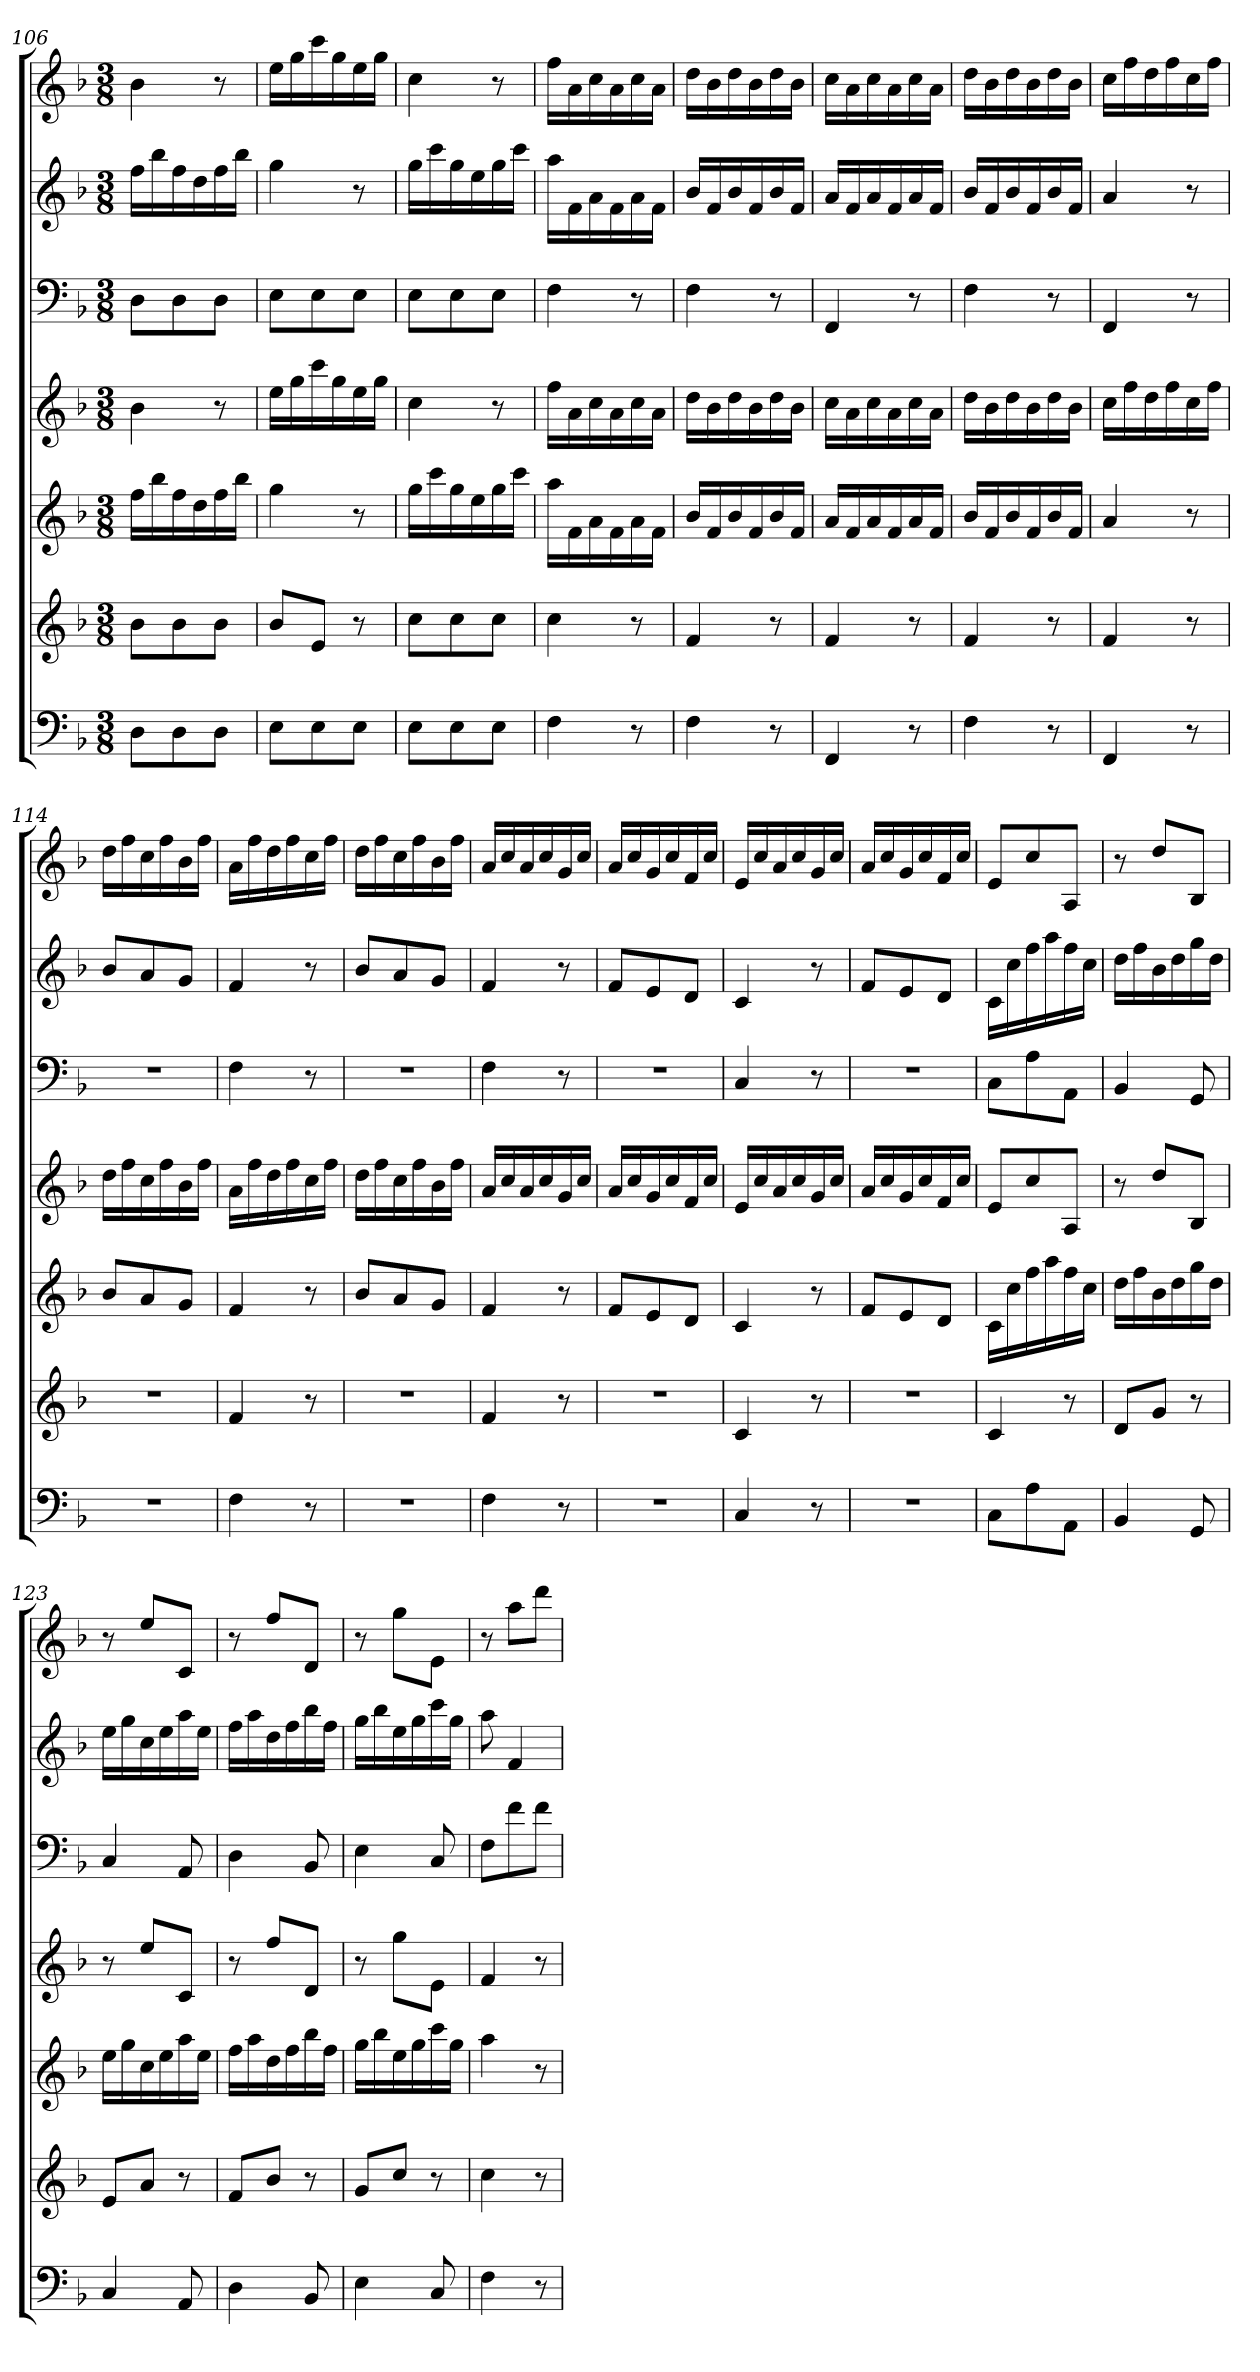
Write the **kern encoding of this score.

**kern	**kern	**kern	**kern	**kern	**kern	**kern
*part7	*part6	*part5	*part4	*part3	*part2	*part1
*staff7	*staff6	*staff5	*staff4	*staff3	*staff2	*staff1
*k[b-]	*k[b-]	*k[b-]	*k[b-]	*k[b-]	*k[b-]	*k[b-]
*F:	*F:	*F:	*F:	*F:	*F:	*F:
*M3/8	*M3/8	*M3/8	*M3/8	*M3/8	*M3/8	*M3/8
=106	=106	=106	=106	=106	=106	=106
8DL	8b-L	16ffLL	4b-	8DL	16ffLL	4b-
.	.	16bb-	.	.	16bb-	.
8D	8b-	16ff	.	8D	16ff	.
.	.	16dd	.	.	16dd	.
8DJ	8b-J	16ff	8r	8DJ	16ff	8r
.	.	16bb-JJ	.	.	16bb-JJ	.
=107	=107	=107	=107	=107	=107	=107
8EL	8b-L	4gg	16eeLL	8EL	4gg	16eeLL
.	.	.	16gg	.	.	16gg
8E	8eJ	.	16ccc	8E	.	16ccc
.	.	.	16gg	.	.	16gg
8EJ	8r	8r	16ee	8EJ	8r	16ee
.	.	.	16ggJJ	.	.	16ggJJ
=108	=108	=108	=108	=108	=108	=108
8EL	8ccL	16ggLL	4cc	8EL	16ggLL	4cc
.	.	16ccc	.	.	16ccc	.
8E	8cc	16gg	.	8E	16gg	.
.	.	16ee	.	.	16ee	.
8EJ	8ccJ	16gg	8r	8EJ	16gg	8r
.	.	16cccJJ	.	.	16cccJJ	.
=109	=109	=109	=109	=109	=109	=109
4F	4cc	16aaLL	16ffLL	4F	16aaLL	16ffLL
.	.	16f	16a	.	16f	16a
.	.	16a	16cc	.	16a	16cc
.	.	16f	16a	.	16f	16a
8r	8r	16a	16cc	8r	16a	16cc
.	.	16fJJ	16aJJ	.	16fJJ	16aJJ
=110	=110	=110	=110	=110	=110	=110
4F	4f	16b-LL	16ddLL	4F	16b-LL	16ddLL
.	.	16f	16b-	.	16f	16b-
.	.	16b-	16dd	.	16b-	16dd
.	.	16f	16b-	.	16f	16b-
8r	8r	16b-	16dd	8r	16b-	16dd
.	.	16fJJ	16b-JJ	.	16fJJ	16b-JJ
=111	=111	=111	=111	=111	=111	=111
4FF	4f	16aLL	16ccLL	4FF	16aLL	16ccLL
.	.	16f	16a	.	16f	16a
.	.	16a	16cc	.	16a	16cc
.	.	16f	16a	.	16f	16a
8r	8r	16a	16cc	8r	16a	16cc
.	.	16fJJ	16aJJ	.	16fJJ	16aJJ
=112	=112	=112	=112	=112	=112	=112
4F	4f	16b-LL	16ddLL	4F	16b-LL	16ddLL
.	.	16f	16b-	.	16f	16b-
.	.	16b-	16dd	.	16b-	16dd
.	.	16f	16b-	.	16f	16b-
8r	8r	16b-	16dd	8r	16b-	16dd
.	.	16fJJ	16b-JJ	.	16fJJ	16b-JJ
=113	=113	=113	=113	=113	=113	=113
4FF	4f	4a	16ccLL	4FF	4a	16ccLL
.	.	.	16ff	.	.	16ff
.	.	.	16dd	.	.	16dd
.	.	.	16ff	.	.	16ff
8r	8r	8r	16cc	8r	8r	16cc
.	.	.	16ffJJ	.	.	16ffJJ
=114	=114	=114	=114	=114	=114	=114
4.r	4.r	8b-L	16ddLL	4.r	8b-L	16ddLL
.	.	.	16ff	.	.	16ff
.	.	8a	16cc	.	8a	16cc
.	.	.	16ff	.	.	16ff
.	.	8gJ	16b-	.	8gJ	16b-
.	.	.	16ffJJ	.	.	16ffJJ
=115	=115	=115	=115	=115	=115	=115
4F	4f	4f	16aLL	4F	4f	16aLL
.	.	.	16ff	.	.	16ff
.	.	.	16dd	.	.	16dd
.	.	.	16ff	.	.	16ff
8r	8r	8r	16cc	8r	8r	16cc
.	.	.	16ffJJ	.	.	16ffJJ
=116	=116	=116	=116	=116	=116	=116
4.r	4.r	8b-L	16ddLL	4.r	8b-L	16ddLL
.	.	.	16ff	.	.	16ff
.	.	8a	16cc	.	8a	16cc
.	.	.	16ff	.	.	16ff
.	.	8gJ	16b-	.	8gJ	16b-
.	.	.	16ffJJ	.	.	16ffJJ
=117	=117	=117	=117	=117	=117	=117
4F	4f	4f	16aLL	4F	4f	16aLL
.	.	.	16cc	.	.	16cc
.	.	.	16a	.	.	16a
.	.	.	16cc	.	.	16cc
8r	8r	8r	16g	8r	8r	16g
.	.	.	16ccJJ	.	.	16ccJJ
=118	=118	=118	=118	=118	=118	=118
4.r	4.r	8fL	16aLL	4.r	8fL	16aLL
.	.	.	16cc	.	.	16cc
.	.	8e	16g	.	8e	16g
.	.	.	16cc	.	.	16cc
.	.	8dJ	16f	.	8dJ	16f
.	.	.	16ccJJ	.	.	16ccJJ
=119	=119	=119	=119	=119	=119	=119
4C	4c	4c	16eLL	4C	4c	16eLL
.	.	.	16cc	.	.	16cc
.	.	.	16a	.	.	16a
.	.	.	16cc	.	.	16cc
8r	8r	8r	16g	8r	8r	16g
.	.	.	16ccJJ	.	.	16ccJJ
=120	=120	=120	=120	=120	=120	=120
4.r	4.r	8fL	16aLL	4.r	8fL	16aLL
.	.	.	16cc	.	.	16cc
.	.	8e	16g	.	8e	16g
.	.	.	16cc	.	.	16cc
.	.	8dJ	16f	.	8dJ	16f
.	.	.	16ccJJ	.	.	16ccJJ
=121	=121	=121	=121	=121	=121	=121
8CL	4c	16cLL	8eL	8CL	16cLL	8eL
.	.	16cc	.	.	16cc	.
8A	.	16ff	8cc	8A	16ff	8cc
.	.	16aa	.	.	16aa	.
8AAJ	8r	16ff	8AJ	8AAJ	16ff	8AJ
.	.	16ccJJ	.	.	16ccJJ	.
=122	=122	=122	=122	=122	=122	=122
4BB-	8dL	16ddLL	8r	4BB-	16ddLL	8r
.	.	16ff	.	.	16ff	.
.	8gJ	16b-	8ddL	.	16b-	8ddL
.	.	16dd	.	.	16dd	.
8GG	8r	16gg	8B-J	8GG	16gg	8B-J
.	.	16ddJJ	.	.	16ddJJ	.
=123	=123	=123	=123	=123	=123	=123
4C	8eL	16eeLL	8r	4C	16eeLL	8r
.	.	16gg	.	.	16gg	.
.	8aJ	16cc	8eeL	.	16cc	8eeL
.	.	16ee	.	.	16ee	.
8AA	8r	16aa	8cJ	8AA	16aa	8cJ
.	.	16eeJJ	.	.	16eeJJ	.
=124	=124	=124	=124	=124	=124	=124
4D	8fL	16ffLL	8r	4D	16ffLL	8r
.	.	16aa	.	.	16aa	.
.	8b-J	16dd	8ffL	.	16dd	8ffL
.	.	16ff	.	.	16ff	.
8BB-	8r	16bb-	8dJ	8BB-	16bb-	8dJ
.	.	16ffJJ	.	.	16ffJJ	.
=125	=125	=125	=125	=125	=125	=125
4E	8gL	16ggLL	8r	4E	16ggLL	8r
.	.	16bb-	.	.	16bb-	.
.	8ccJ	16ee	8ggL	.	16ee	8ggL
.	.	16gg	.	.	16gg	.
8C	8r	16ccc	8eJ	8C	16ccc	8eJ
.	.	16ggJJ	.	.	16ggJJ	.
=126	=126	=126	=126	=126	=126	=126
4F	4cc	4aa	4f	8FL	8aa	8r
.	.	.	.	8f	4f	8aaL
8r	8r	8r	8r	8fJ	.	8dddJ
=	=	=	=	=	=	=
*-	*-	*-	*-	*-	*-	*-
